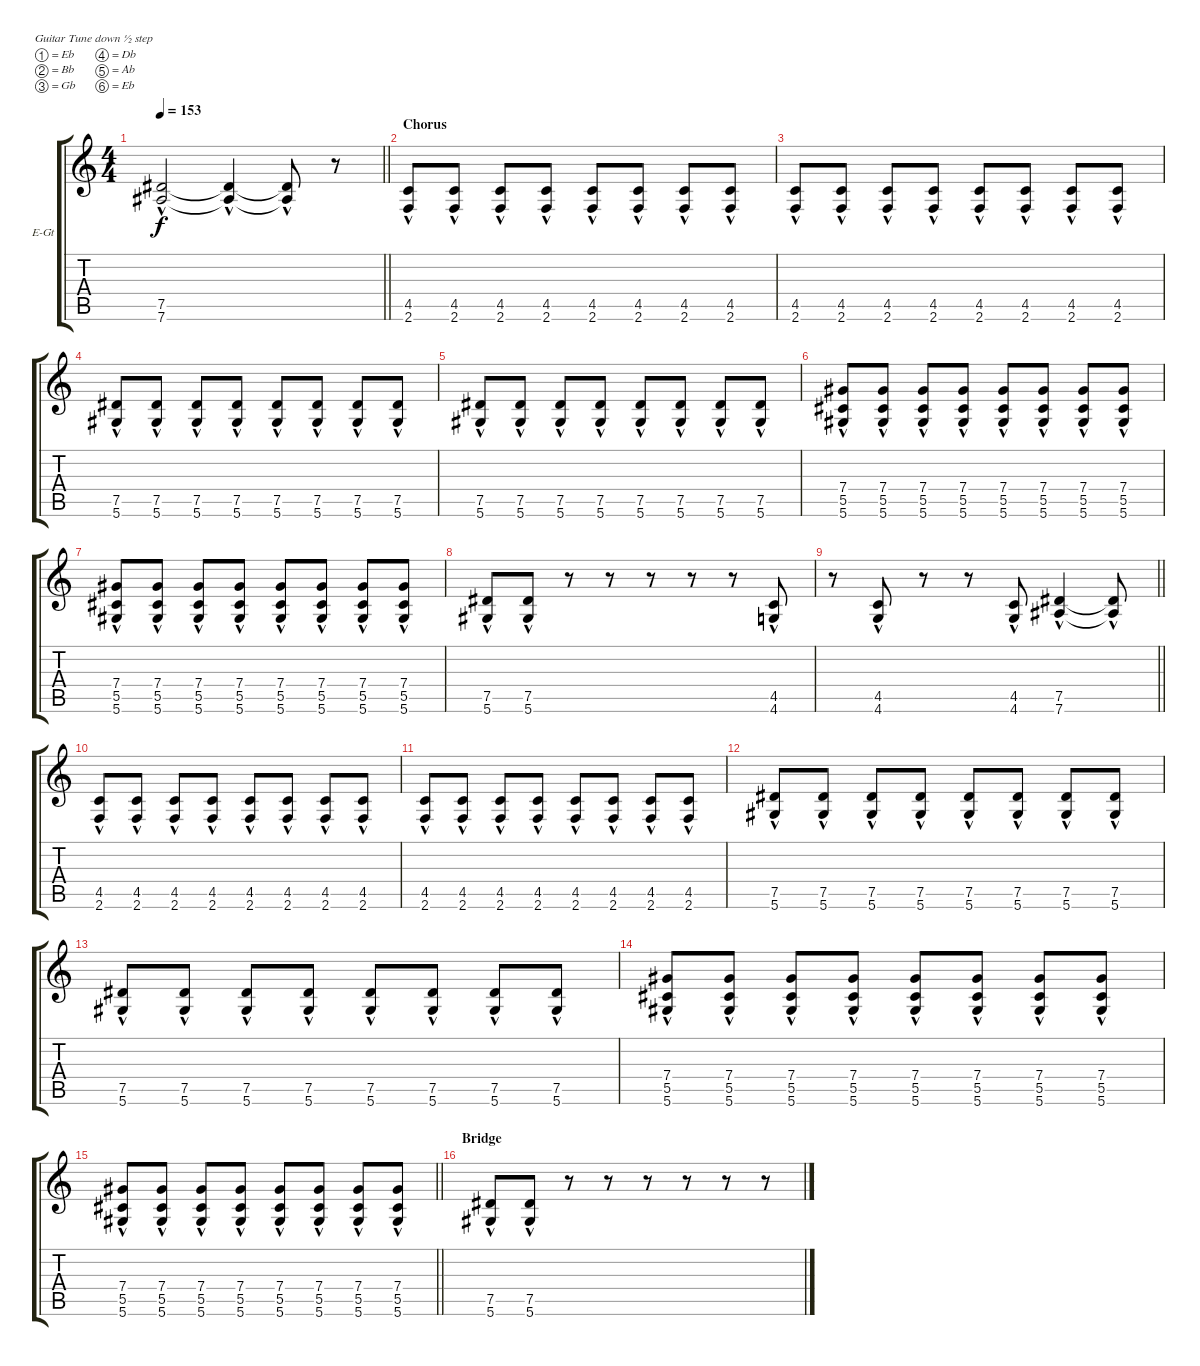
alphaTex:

\bracketExtendMode groupsimilarinstruments
\firstSystemTrackNameOrientation horizontal
\otherSystemsTrackNameOrientation horizontal
\track ("Rhythm Guitar" "E-Gt") {solo instrument distortionguitar}
\staff {score tabs}
\tuning (Eb4 Bb3 Gb3 Db3 Ab2 Eb2)
\ts (4 4)
\tempo 153
\clef g2
\barLineRight lightlight
\ks c
(7.5{hac t} 7.6{hac t}).2{dy f} (7.5{hac t} 7.6{hac t}).4 (7.5{hac t} 7.6{hac t}).8 r.8 |
\section ("" "Chorus")
(4.5{hac} 2.6{hac}).8 (4.5{hac} 2.6{hac}).8 (4.5{hac} 2.6{hac}).8 (4.5{hac} 2.6{hac}).8 (4.5{hac} 2.6{hac}).8 (4.5{hac} 2.6{hac}).8 (4.5{hac} 2.6{hac}).8 (4.5{hac} 2.6{hac}).8 |
(4.5{hac} 2.6{hac}).8 (4.5{hac} 2.6{hac}).8 (4.5{hac} 2.6{hac}).8 (4.5{hac} 2.6{hac}).8 (4.5{hac} 2.6{hac}).8 (4.5{hac} 2.6{hac}).8 (4.5{hac} 2.6{hac}).8 (4.5{hac} 2.6{hac}).8 |
(7.5{hac} 5.6{hac}).8 (7.5{hac} 5.6{hac}).8 (7.5{hac} 5.6{hac}).8 (7.5{hac} 5.6{hac}).8 (7.5{hac} 5.6{hac}).8 (7.5{hac} 5.6{hac}).8 (7.5{hac} 5.6{hac}).8 (7.5{hac} 5.6{hac}).8 |
(7.5{hac} 5.6{hac}).8 (7.5{hac} 5.6{hac}).8 (7.5{hac} 5.6{hac}).8 (7.5{hac} 5.6{hac}).8 (7.5{hac} 5.6{hac}).8 (7.5{hac} 5.6{hac}).8 (7.5{hac} 5.6{hac}).8 (7.5{hac} 5.6{hac}).8 |
(7.4{hac} 5.5{hac} 5.6{hac}).8 (7.4{hac} 5.5{hac} 5.6{hac}).8 (7.4{hac} 5.5{hac} 5.6{hac}).8 (7.4{hac} 5.5{hac} 5.6{hac}).8 (7.4{hac} 5.5{hac} 5.6{hac}).8 (7.4{hac} 5.5{hac} 5.6{hac}).8 (7.4{hac} 5.5{hac} 5.6{hac}).8 (7.4{hac} 5.5{hac} 5.6{hac}).8 |
(7.4{hac} 5.5{hac} 5.6{hac}).8 (7.4{hac} 5.5{hac} 5.6{hac}).8 (7.4{hac} 5.5{hac} 5.6{hac}).8 (7.4{hac} 5.5{hac} 5.6{hac}).8 (7.4{hac} 5.5{hac} 5.6{hac}).8 (7.4{hac} 5.5{hac} 5.6{hac}).8 (7.4{hac} 5.5{hac} 5.6{hac}).8 (7.4{hac} 5.5{hac} 5.6{hac}).8 |
(7.5{hac} 5.6{hac}).8 (7.5{hac} 5.6{hac}).8 r.8 r.8 r.8 r.8 r.8 (4.5{hac} 4.6{hac}).8 |
\barLineRight lightlight
r.8 (4.5{hac} 4.6{hac}).8 r.8 r.8 (4.5{hac} 4.6{hac}).8 (7.5{hac} 7.6{hac}).4 (7.5{hac t} 7.6{hac t}).8 |
(4.5{hac} 2.6{hac}).8 (4.5{hac} 2.6{hac}).8 (4.5{hac} 2.6{hac}).8 (4.5{hac} 2.6{hac}).8 (4.5{hac} 2.6{hac}).8 (4.5{hac} 2.6{hac}).8 (4.5{hac} 2.6{hac}).8 (4.5{hac} 2.6{hac}).8 |
(4.5{hac} 2.6{hac}).8 (4.5{hac} 2.6{hac}).8 (4.5{hac} 2.6{hac}).8 (4.5{hac} 2.6{hac}).8 (4.5{hac} 2.6{hac}).8 (4.5{hac} 2.6{hac}).8 (4.5{hac} 2.6{hac}).8 (4.5{hac} 2.6{hac}).8 |
(7.5{hac} 5.6{hac}).8 (7.5{hac} 5.6{hac}).8 (7.5{hac} 5.6{hac}).8 (7.5{hac} 5.6{hac}).8 (7.5{hac} 5.6{hac}).8 (7.5{hac} 5.6{hac}).8 (7.5{hac} 5.6{hac}).8 (7.5{hac} 5.6{hac}).8 |
(7.5{hac} 5.6{hac}).8 (7.5{hac} 5.6{hac}).8 (7.5{hac} 5.6{hac}).8 (7.5{hac} 5.6{hac}).8 (7.5{hac} 5.6{hac}).8 (7.5{hac} 5.6{hac}).8 (7.5{hac} 5.6{hac}).8 (7.5{hac} 5.6{hac}).8 |
(7.4{hac} 5.5{hac} 5.6{hac}).8 (7.4{hac} 5.5{hac} 5.6{hac}).8 (7.4{hac} 5.5{hac} 5.6{hac}).8 (7.4{hac} 5.5{hac} 5.6{hac}).8 (7.4{hac} 5.5{hac} 5.6{hac}).8 (7.4{hac} 5.5{hac} 5.6{hac}).8 (7.4{hac} 5.5{hac} 5.6{hac}).8 (7.4{hac} 5.5{hac} 5.6{hac}).8 |
\barLineRight lightlight
(7.4{hac} 5.5{hac} 5.6{hac}).8 (7.4{hac} 5.5{hac} 5.6{hac}).8 (7.4{hac} 5.5{hac} 5.6{hac}).8 (7.4{hac} 5.5{hac} 5.6{hac}).8 (7.4{hac} 5.5{hac} 5.6{hac}).8 (7.4{hac} 5.5{hac} 5.6{hac}).8 (7.4{hac} 5.5{hac} 5.6{hac}).8 (7.4{hac} 5.5{hac} 5.6{hac}).8 |
\section ("" "Bridge")
(7.5{hac} 5.6{hac}).8 (7.5{hac} 5.6{hac}).8 r.8 r.8 r.8 r.8 r.8 r.8
